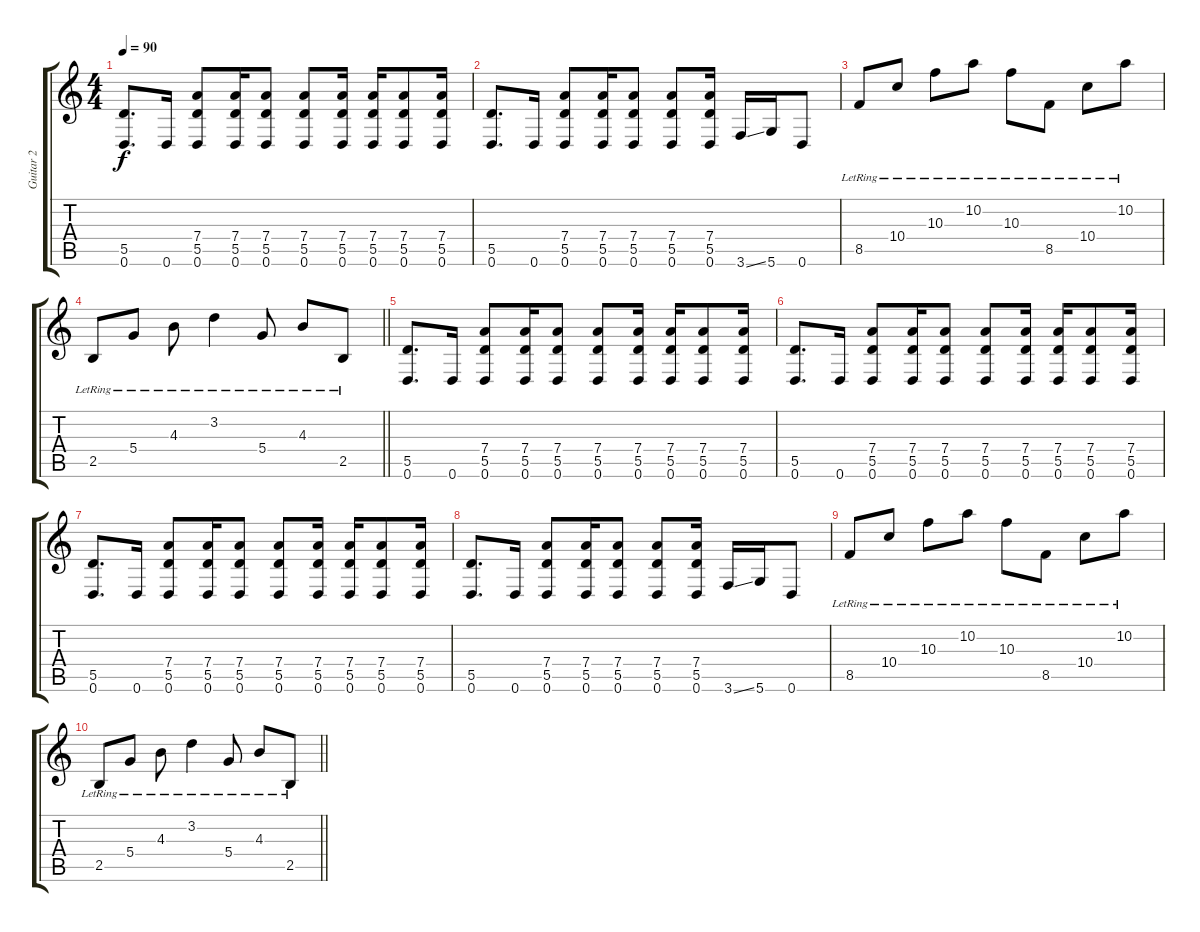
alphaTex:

\track ("Guitar 2" "Guitar 2") {instrument electricguitarclean}
\staff {score tabs}
\tuning (E4 B3 G3 D3 A2 D2) {hide}
\ts (4 4)
\tempo 90
\clef g2
\ks c
(5.5 0.6).8{d dy f} 0.6.16 (7.4 5.5 0.6).8 (7.4 5.5 0.6).16 (7.4 5.5 0.6).8 (7.4 5.5 0.6).8 (7.4 5.5 0.6).16 (7.4 5.5 0.6).16 (7.4 5.5 0.6).8 (7.4 5.5 0.6).16 |
(5.5 0.6).8{d} 0.6.16 (7.4 5.5 0.6).8 (7.4 5.5 0.6).16 (7.4 5.5 0.6).8 (7.4 5.5 0.6).8 (7.4 5.5 0.6).16 3.6{ss}.16 5.6.16 0.6.8 |
8.5{lr}.8 10.4{lr}.8 10.3{lr}.8 10.2{lr}.8 10.3{lr}.8 8.5{lr}.8 10.4{lr}.8 10.2{lr}.8 |
\barLineRight lightlight
2.5{lr}.8 5.4{lr}.8 4.3{lr}.8 3.2{lr}.4 5.4{lr}.8 4.3{lr}.8 2.5{lr}.8 |
(5.5 0.6).8{d} 0.6.16 (7.4 5.5 0.6).8 (7.4 5.5 0.6).16 (7.4 5.5 0.6).8 (7.4 5.5 0.6).8 (7.4 5.5 0.6).16 (7.4 5.5 0.6).16 (7.4 5.5 0.6).8 (7.4 5.5 0.6).16 |
(5.5 0.6).8{d} 0.6.16 (7.4 5.5 0.6).8 (7.4 5.5 0.6).16 (7.4 5.5 0.6).8 (7.4 5.5 0.6).8 (7.4 5.5 0.6).16 (7.4 5.5 0.6).16 (7.4 5.5 0.6).8 (7.4 5.5 0.6).16 |
(5.5 0.6).8{d} 0.6.16 (7.4 5.5 0.6).8 (7.4 5.5 0.6).16 (7.4 5.5 0.6).8 (7.4 5.5 0.6).8 (7.4 5.5 0.6).16 (7.4 5.5 0.6).16 (7.4 5.5 0.6).8 (7.4 5.5 0.6).16 |
(5.5 0.6).8{d} 0.6.16 (7.4 5.5 0.6).8 (7.4 5.5 0.6).16 (7.4 5.5 0.6).8 (7.4 5.5 0.6).8 (7.4 5.5 0.6).16 3.6{ss}.16 5.6.16 0.6.8 |
8.5{lr}.8 10.4{lr}.8 10.3{lr}.8 10.2{lr}.8 10.3{lr}.8 8.5{lr}.8 10.4{lr}.8 10.2{lr}.8 |
\barLineRight lightlight
2.5{lr}.8 5.4{lr}.8 4.3{lr}.8 3.2{lr}.4 5.4{lr}.8 4.3{lr}.8 2.5{lr}.8
